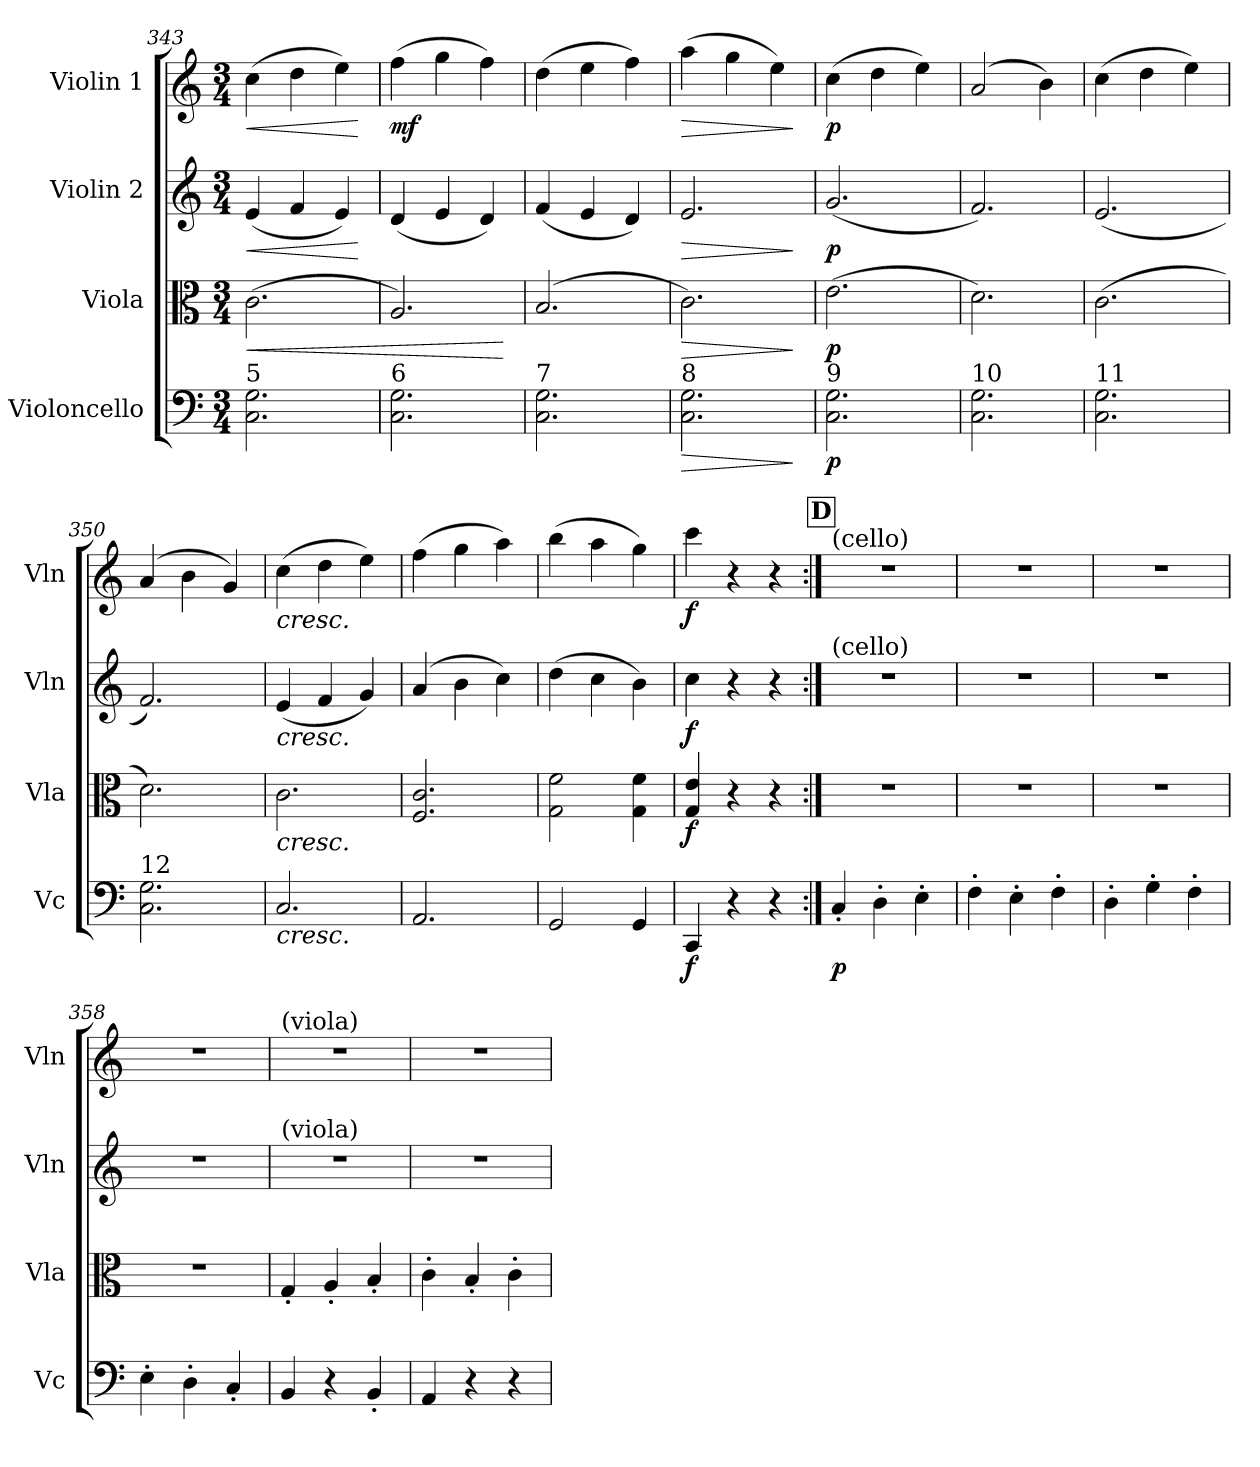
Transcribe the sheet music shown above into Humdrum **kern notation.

**kern	**dynam	**kern	**dynam	**kern	**dynam	**kern	**dynam
*part4	*part4	*part3	*part3	*part2	*part2	*part1	*part1
*staff4	*staff4	*staff3	*staff3	*staff2	*staff2	*staff1	*staff1
*I"Violoncello	*	*I"Viola	*	*I"Violin 2	*	*I"Violin 1	*
*I'Vc	*	*I'Vla	*	*I'Vln	*	*I'Vln	*
*clefF4	*	*clefC3	*	*clefG2	*	*clefG2	*
*k[]	*	*k[]	*	*k[]	*	*k[]	*
*M3/4	*	*M3/4	*	*M3/4	*	*M3/4	*
=343	=343	=343	=343	=343	=343	=343	=343
!LO:TX:a:t=5	!	!	!	!	!	!	!
!	!	!	!LO:HP:b	!	!LO:HP:b	!	!LO:HP:b
2.C\ 2.G\	.	(>2.c\	<	(<4e/	<	(>4cc\	<
.	.	.	.	4f/	.	4dd\	.
.	.	.	.	4e/)	.	4ee\)	.
.	.	.	.	.	[	.	[
=344	=344	=344	=344	=344	=344	=344	=344
!LO:TX:a:t=6	!	!	!	!	!	!	!
!	!	!	!	!	!	!	!LO:DY:b
2.C\ 2.G\	.	2.A/)	.	(<4d/	.	(>4ff\	mf
.	.	.	.	4e/	.	4gg\	.
.	.	.	.	4d/)	.	4ff\)	.
.	.	.	[	.	.	.	.
=345	=345	=345	=345	=345	=345	=345	=345
!LO:TX:a:t=7	!	!	!	!	!	!	!
2.C\ 2.G\	.	(<2.B/	.	(<4f/	.	(>4dd\	.
.	.	.	.	4e/	.	4ee\	.
.	.	.	.	4d/)	.	4ff\)	.
!!LO:LB:g=z
=346	=346	=346	=346	=346	=346	=346	=346
!LO:TX:a:t=8	!	!	!	!	!	!	!
!	!LO:HP:b	!	!LO:HP:b	!	!LO:HP:b	!	!LO:HP:b
2.C\ 2.G\	>	2.c\)	>	2.e/	>	(>4aa\	>
.	.	.	.	.	.	4gg\	.
.	.	.	.	.	.	4ee\)	.
.	]	.	]	.	]	.	]
=347	=347	=347	=347	=347	=347	=347	=347
!LO:TX:a:t=9	!	!	!	!	!	!	!
!	!LO:DY:b	!	!LO:DY:b	!	!LO:DY:b	!	!LO:DY:b
2.C\ 2.G\	p	(>2.e\	p	(<2.g/	p	(>4cc\	p
.	.	.	.	.	.	4dd\	.
.	.	.	.	.	.	4ee\)	.
=348	=348	=348	=348	=348	=348	=348	=348
!LO:TX:a:t=10	!	!	!	!	!	!	!
2.C\ 2.G\	.	2.d\)	.	2.f/)	.	(>2a/	.
.	.	.	.	.	.	4b\)	.
=349	=349	=349	=349	=349	=349	=349	=349
!LO:TX:a:t=11	!	!	!	!	!	!	!
2.C\ 2.G\	.	(>2.c\	.	(<2.e/	.	(>4cc\	.
.	.	.	.	.	.	4dd\	.
.	.	.	.	.	.	4ee\)	.
=350	=350	=350	=350	=350	=350	=350	=350
!LO:TX:a:t=12	!	!	!	!	!	!	!
2.C\ 2.G\	.	2.d\)	.	2.f/)	.	(>4a/	.
.	.	.	.	.	.	4b\	.
.	.	.	.	.	.	4g/)	.
=351	=351	=351	=351	=351	=351	=351	=351
!	!	!	!	!	!	!LO:TX:b:i:t=cresc.	!
!	!	!	!	!LO:TX:b:i:t=cresc.	!	!	!
!	!	!LO:TX:b:i:t=cresc.	!	!	!	!	!
!LO:TX:b:i:t=cresc.	!	!	!	!	!	!	!
2.C/	.	2.c\	.	(<4e/	.	(>4cc\	.
.	.	.	.	4f/	.	4dd\	.
.	.	.	.	4g/)	.	4ee\)	.
=352	=352	=352	=352	=352	=352	=352	=352
2.AA/	.	2.F/ 2.c/	.	(>4a/	.	(>4ff\	.
.	.	.	.	4b\	.	4gg\	.
.	.	.	.	4cc\)	.	4aa\)	.
=353	=353	=353	=353	=353	=353	=353	=353
2GG/	.	2G\ 2f\	.	(>4dd\	.	(>4bb\	.
.	.	.	.	4cc\	.	4aa\	.
4GG/	.	4G\ 4f\	.	4b\)	.	4gg\)	.
=354	=354	=354	=354	=354	=354	=354	=354
!	!LO:DY:b	!	!LO:DY:b	!	!LO:DY:b	!	!LO:DY:b
4CC/	f	4G/ 4e/	f	4cc\	f	4ccc\	f
4r	.	4r	.	4r	.	4r	.
4r	.	4r	.	4r	.	4r	.
!!LO:REH:place=s1:a:B:fs=14:t=D
=355:|!	=355:|!	=355:|!	=355:|!	=355:|!	=355:|!	=355:|!	=355:|!
!	!	!	!	!	!	!LO:TX:a:t=(cello)	!
!	!	!	!	!LO:TX:a:t=(cello)	!	!	!
!	!LO:DY:b	!	!	!	!	!	!
4C'/	p	2.r	.	2.r	.	2.r	.
4D'\	.	.	.	.	.	.	.
4E'\	.	.	.	.	.	.	.
=356	=356	=356	=356	=356	=356	=356	=356
4F'\	.	2.r	.	2.r	.	2.r	.
4E'\	.	.	.	.	.	.	.
4F'\	.	.	.	.	.	.	.
=357	=357	=357	=357	=357	=357	=357	=357
4D'\	.	2.r	.	2.r	.	2.r	.
4G'\	.	.	.	.	.	.	.
4F'\	.	.	.	.	.	.	.
=358	=358	=358	=358	=358	=358	=358	=358
4E'\	.	2.r	.	2.r	.	2.r	.
4D'\	.	.	.	.	.	.	.
4C'/	.	.	.	.	.	.	.
=359	=359	=359	=359	=359	=359	=359	=359
!	!	!	!	!	!	!LO:TX:a:t=(viola)	!
!	!	!	!	!LO:TX:a:t=(viola)	!	!	!
4BB/	.	4G'/	.	2.r	.	2.r	.
4r	.	4A'/	.	.	.	.	.
4BB'/	.	4B'/	.	.	.	.	.
=360	=360	=360	=360	=360	=360	=360	=360
4AA/	.	4c'\	.	2.r	.	2.r	.
4r	.	4B'/	.	.	.	.	.
4r	.	4c'\	.	.	.	.	.
=	=	=	=	=	=	=	=
*-	*-	*-	*-	*-	*-	*-	*-
